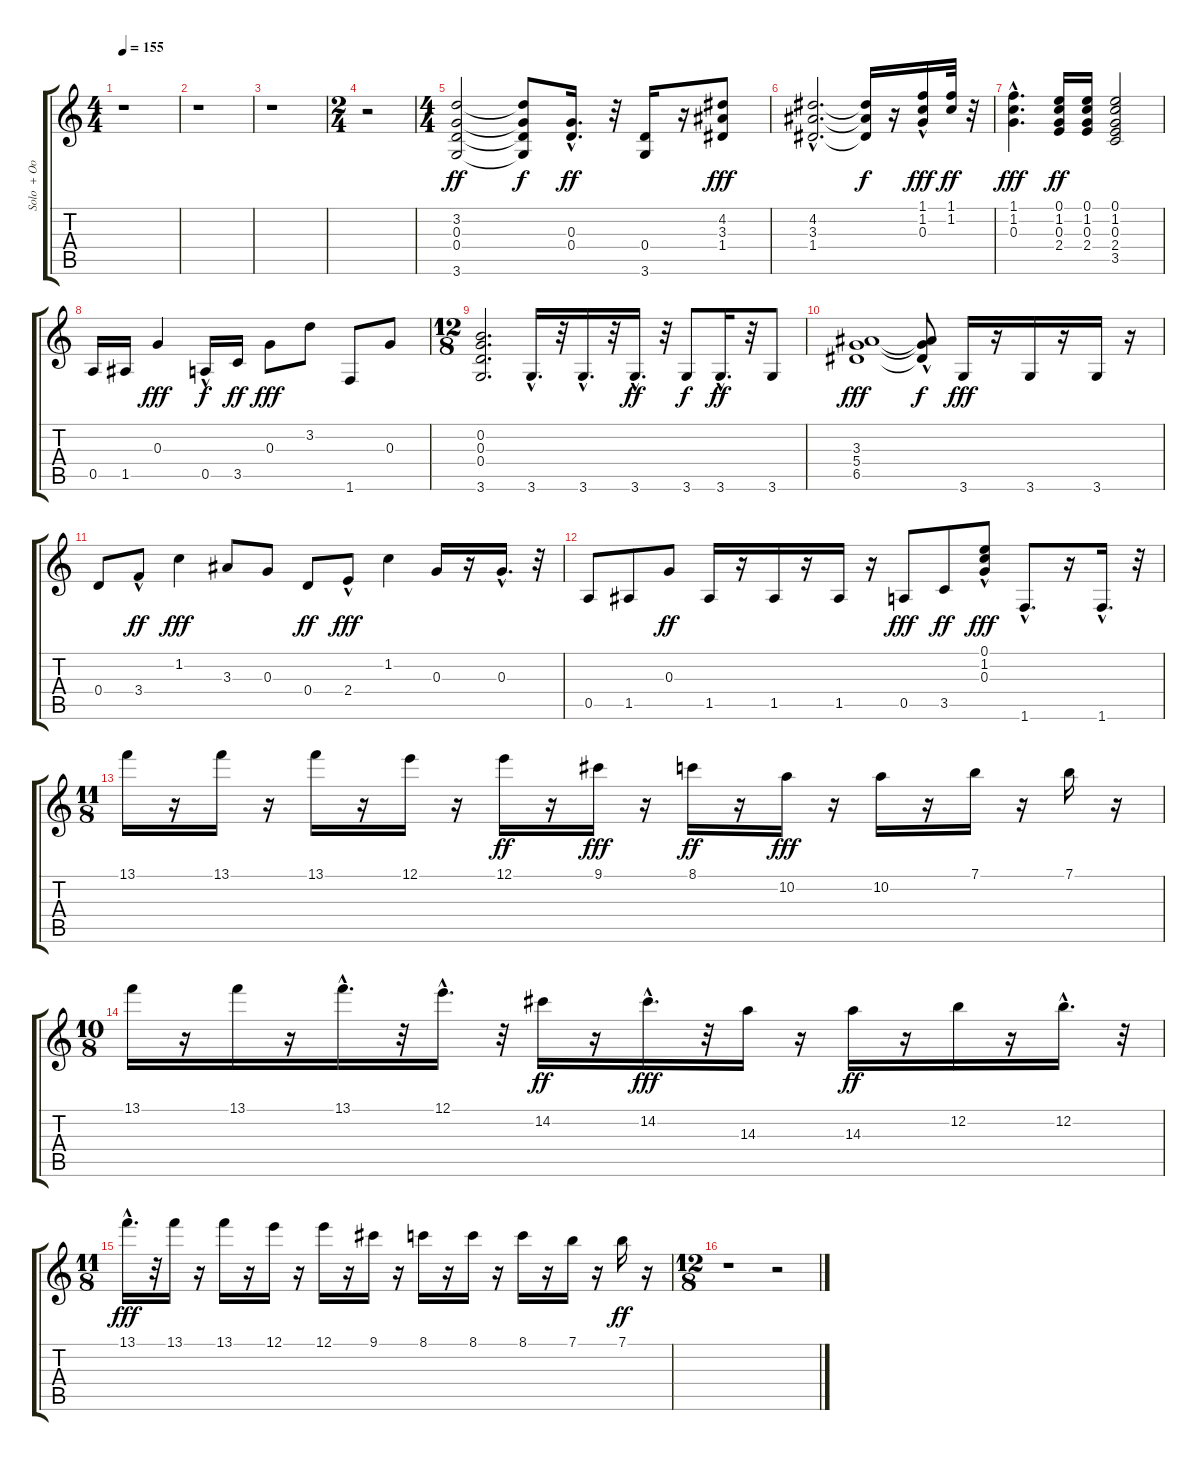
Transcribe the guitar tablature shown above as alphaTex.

\track ("Solo  + Oohs +Strings       " "Solo  + Oo") {instrument overdrivenguitar}
\staff {score tabs}
\tuning (E4 B3 G3 D3 A2 E2) {hide}
\ts (4 4)
\tempo 155
\clef g2
\ks c
r.1{dy f} |
r.1 |
r.1 |
\ts (2 4)
r.2 |
\ts (4 4)
(3.2 0.3 0.4 3.6).2{dy ff volume 8 instrument electricguitarjazz} (3.2{t} 0.3{t} 0.4{t} 3.6{t}).8{dy f} (0.3 0.4{hac}).16{d dy ff} r.32 (0.4 3.6).16 r.16 (4.2 3.3 1.4).8{dy fff} |
(4.2{hac} 3.3{hac} 1.4{hac}).2{d} (4.2{t} 3.3{t} 1.4{t}).16{dy f} r.16 (1.1 1.2 0.3{hac}).16{dy fff} (1.1 1.2).32{dy ff} r.32 |
(1.1{hac} 1.2 0.3{hac}).4{d dy fff} (0.1 1.2 0.3 2.4).16{dy ff} (0.1 1.2 0.3 2.4).16 (0.1 1.2 0.3 2.4 3.5).2 |
0.5.16 1.5.16 0.3.4{dy fff} 0.5{hac}.16{dy f} 3.5.16{dy ff} 0.3.8{dy fff} 3.2.8 1.6.8 0.3.8 |
\ts (12 8)
(0.2 0.3 0.4 3.6).2{d} 3.6{hac}.16{d} r.32 3.6{hac}.16{d} r.32 3.6{hac}.16{d dy ff} r.32 3.6.8{dy f} 3.6{hac}.16{d dy ff} r.32 3.6.8 |
(3.3 5.4 6.5).1{dy fff} (3.3{hac t} 5.4{hac t} 6.5{t}).8{dy f} 3.6.16{dy fff} r.16 3.6.16 r.16 3.6.16 r.16 |
0.4.8 3.4{hac}.8{dy ff} 1.2.4{dy fff} 3.3.8 0.3.8 0.4.8{dy ff} 2.4{hac}.8{dy fff} 1.2.4 0.3.16 r.16 0.3{hac}.16{d} r.32 |
0.5.8 1.5.8 0.3.8{dy ff} 1.5.16 r.16 1.5.16 r.16 1.5.16 r.16 0.5.8{dy fff} 3.5.8{dy ff} (0.1{hac} 1.2{hac} 0.3{hac}).8{dy fff} 1.6{hac}.8{d} r.16 1.6{hac}.16{d} r.32 |
\ts (11 8)
13.1.16{volume 7 instrument overdrivenguitar} r.16 13.1.16 r.16 13.1.16 r.16 12.1.16 r.16 12.1.16{dy ff} r.16 9.1.16{dy fff} r.16 8.1.16{dy ff} r.16 10.2.16{dy fff} r.16 10.2.16 r.16 7.1.16 r.16 7.1.16 r.16 |
\ts (10 8)
13.1.16 r.16 13.1.16 r.16 13.1{hac}.16{d} r.32 12.1{hac}.16{d} r.32 14.2.16{dy ff} r.16 14.2{hac}.16{d dy fff} r.32 14.3.16 r.16 14.3.16{dy ff} r.16 12.2.16 r.16 12.2{hac}.16{d} r.32 |
\ts (11 8)
13.1{hac}.16{d dy fff} r.32 13.1.16 r.16 13.1.16 r.16 12.1.16 r.16 12.1.16 r.16 9.1.16 r.16 8.1.16 r.16 8.1.16 r.16 8.1.16 r.16 7.1.16 r.16 7.1.16{dy ff} r.16 |
\ts (12 8)
r.1 r.2
